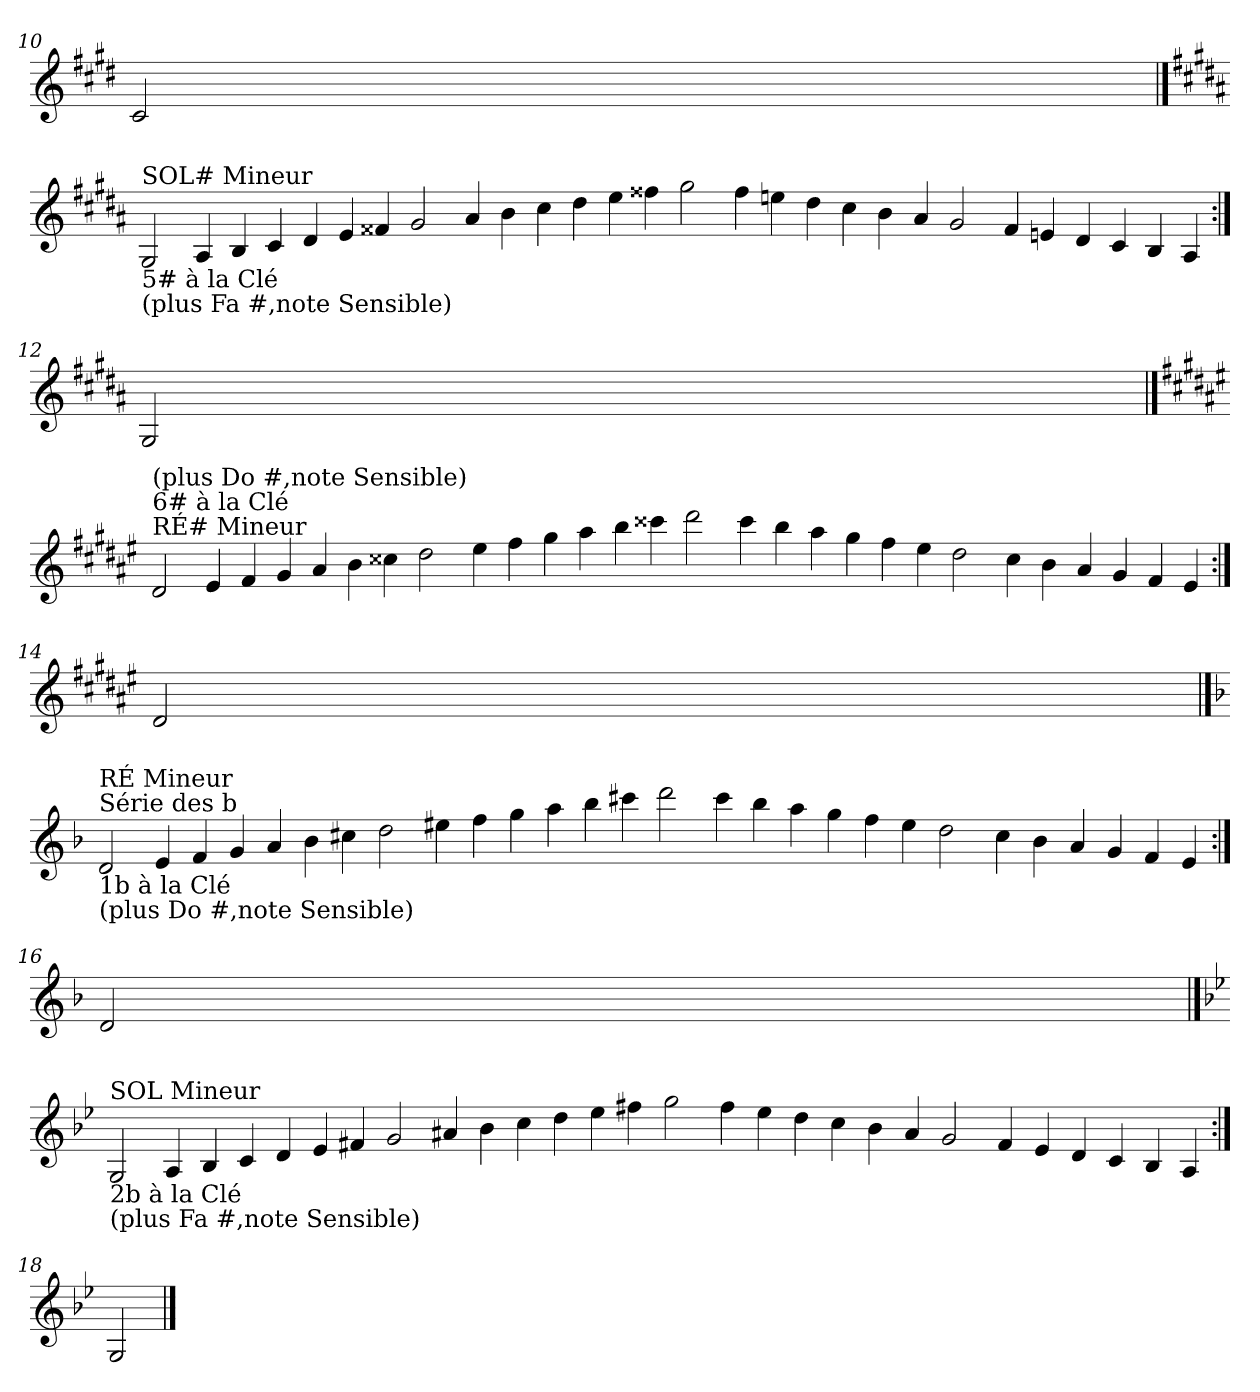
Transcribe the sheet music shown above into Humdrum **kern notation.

**kern
*part1
*staff1
*clefG2
*k[f#c#g#d#]
=10
2c#/
!!LO:LB:g=z
==11
*k[f#c#g#d#a#]
!LO:TX:a:t=SOL# Mineur
!LO:TX:b:t=5# à la Clé
!LO:TX:b:t=(plus Fa #,note Sensible)
2G#/
4A#/
4B/
4c#/
4d#/
4e/
4f##X/
2g#/
4a#/
4b\
4cc#\
4dd#\
4ee\
4ff##X\
2gg#\
4ff##\
4een\
4dd#\
4cc#\
4b\
4a#/
2g#/
4f##/
4en/
4d#/
4c#/
4B/
4A#/
=12:|!
2G#/
!!LO:LB:g=z
==13
*k[f#c#g#d#a#e#]
!LO:TX:a:t=RÉ# Mineur
!LO:TX:a:t=6# à la Clé
!LO:TX:a:t=(plus Do #,note Sensible)
2d#/
4e#/
4f#/
4g#/
4a#/
4b\
4cc##X\
2dd#\
4ee#\
4ff#\
4gg#\
4aa#\
4bb\
4ccc##X\
2ddd#\
4ccc##\
4bb\
4aa#\
4gg#\
4ff#\
4ee#\
2dd#\
4cc##\
4b\
4a#/
4g#/
4f#/
4e#/
=14:|!
2d#/
!!LO:LB:g=z
==15
*k[b-]
!LO:TX:a:t=Série des b
!LO:TX:a:t=RÉ Mineur
!LO:TX:b:t=1b à la Clé
!LO:TX:b:t=(plus Do #,note Sensible)
2d/
4e/
4f/
4g/
4a/
4b-\
4cc#X\
2dd\
4ee#X\
4ff\
4gg\
4aa\
4bb-\
4ccc#X\
2ddd\
4ccc#\
4bb-\
4aa\
4gg\
4ff\
4ee#\
2dd\
4cc#\
4b-\
4a/
4g/
4f/
4e/
=16:|!
2d/
!!LO:LB:g=z
==17
*k[b-e-]
!LO:TX:a:t=SOL Mineur
!LO:TX:b:t=2b à la Clé
!LO:TX:b:t=(plus Fa #,note Sensible)
2G/
4A/
4B-/
4c/
4d/
4e-/
4f#X/
2g/
4a#X/
4b-\
4cc\
4dd\
4ee-\
4ff#X\
2gg\
4ff#\
4ee-\
4dd\
4cc\
4b-\
4a#/
2g/
4f#/
4e-/
4d/
4c/
4B-/
4A/
=18:|!
2G/
==
*-
